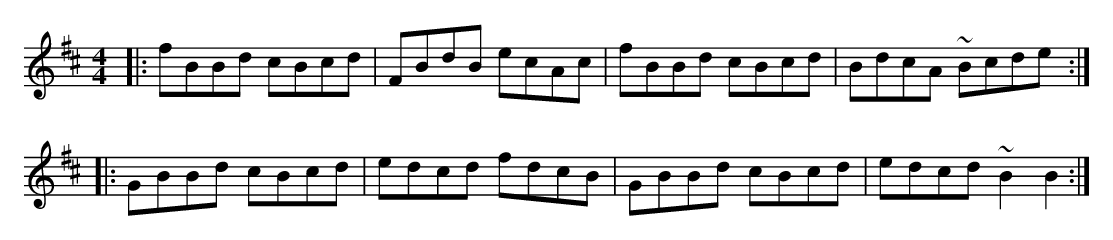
X:1
M:4/4
K:Bmin
|:fBBd cBcd|FBdB ecAc|fBBd cBcd|BdcA ~Bcde:|
|:GBBd cBcd|edcd fdcB|GBBd cBcd|edcd ~B2B2:|
